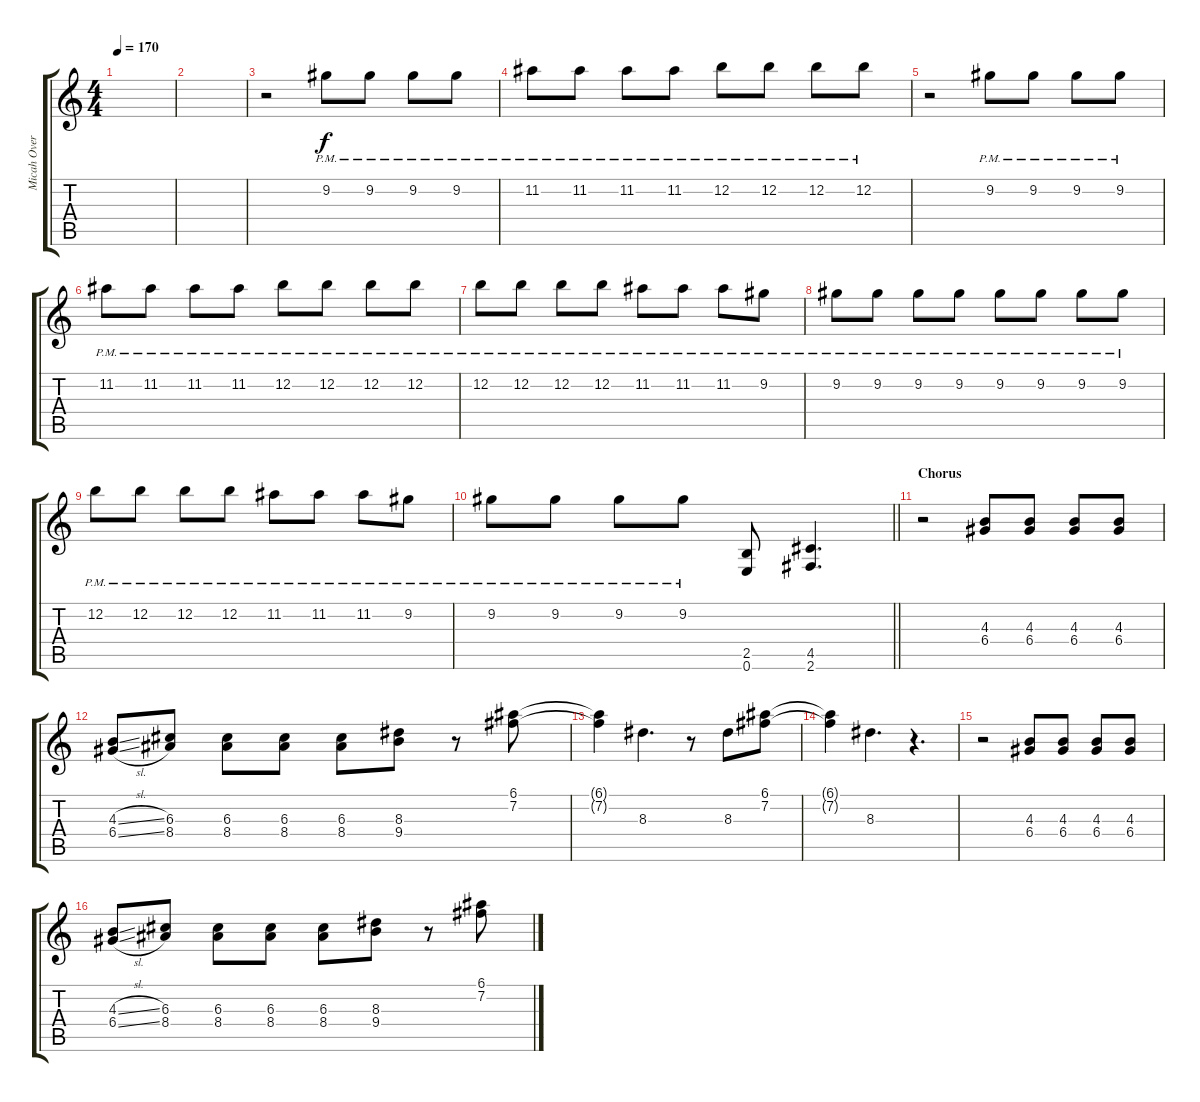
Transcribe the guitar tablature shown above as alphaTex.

\track ("Micah Overdub" "Micah Over") {instrument electricguitarclean}
\staff {score tabs}
\tuning (E4 B3 G3 D3 A2 E2) {hide}
\ts (4 4)
\tempo 170
\clef g2
\ks c
|
|
r.2 9.2{pm}.8 9.2{pm}.8 9.2{pm}.8 9.2{pm}.8 |
11.2{pm}.8 11.2{pm}.8 11.2{pm}.8 11.2{pm}.8 12.2{pm}.8 12.2{pm}.8 12.2{pm}.8 12.2{pm}.8 |
r.2 9.2{pm}.8 9.2{pm}.8 9.2{pm}.8 9.2{pm}.8 |
11.2{pm}.8 11.2{pm}.8 11.2{pm}.8 11.2{pm}.8 12.2{pm}.8 12.2{pm}.8 12.2{pm}.8 12.2{pm}.8 |
12.2{pm}.8 12.2{pm}.8 12.2{pm}.8 12.2{pm}.8 11.2{pm}.8 11.2{pm}.8 11.2{pm}.8 9.2{pm}.8 |
9.2{pm}.8 9.2{pm}.8 9.2{pm}.8 9.2{pm}.8 9.2{pm}.8 9.2{pm}.8 9.2{pm}.8 9.2{pm}.8 |
12.2{pm}.8 12.2{pm}.8 12.2{pm}.8 12.2{pm}.8 11.2{pm}.8 11.2{pm}.8 11.2{pm}.8 9.2{pm}.8 |
\barLineRight lightlight
9.2{pm}.8 9.2{pm}.8 9.2{pm}.8 9.2{pm}.8 (2.5 0.6).8 (4.5 2.6).4{d} |
\section ("" "Chorus")
r.2 (4.3 6.4).8 (4.3 6.4).8 (4.3 6.4).8 (4.3 6.4).8 |
(4.3{sl} 6.4{sl}).8 (6.3 8.4).8 (6.3 8.4).8 (6.3 8.4).8 (6.3 8.4).8 (8.3 9.4).8 r.8 (6.1 7.2).8 |
(6.1{t} 7.2{t}).4 8.3.4{d} r.8 8.3.8 (6.1 7.2).8 |
(6.1{t} 7.2{t}).4 8.3.4{d} r.4{d} |
r.2 (4.3 6.4).8 (4.3 6.4).8 (4.3 6.4).8 (4.3 6.4).8 |
(4.3{sl} 6.4{sl}).8 (6.3 8.4).8 (6.3 8.4).8 (6.3 8.4).8 (6.3 8.4).8 (8.3 9.4).8 r.8 (6.1 7.2).8
